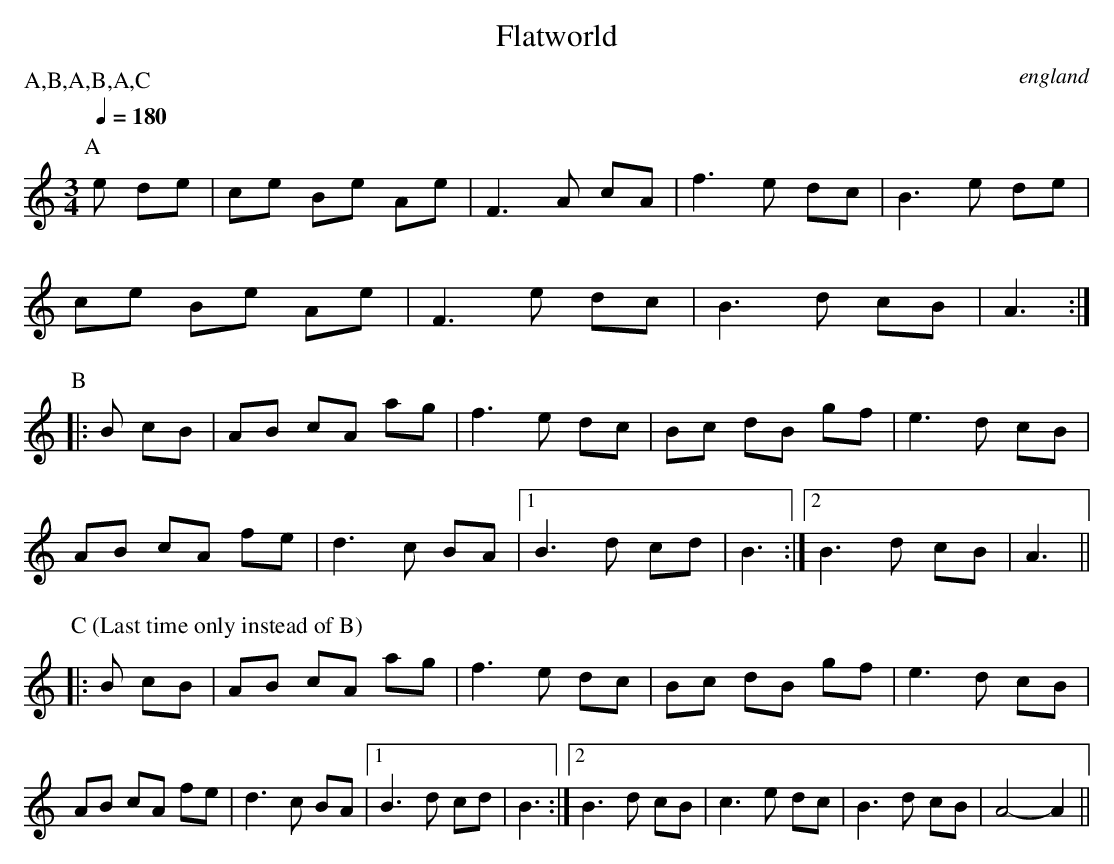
X:1
T:Flatworld
O:england
M:3/4
L:1/8
Q:1/4=180
P:A,B,A,B,A,C
K:Am
P:A
e de|ce Be Ae|F3 A cA|f3 e dc|B3 e de|
ce Be Ae|F3 e dc|B3 d cB|A3:|
P:B
|:B cB|AB cA ag|f3 e dc|Bc dB gf|e3 d cB|
AB cA fe|d3 c BA|[1B3 d cd|B3:|[2B3 d cB|A3||
P:C (Last time only instead of B)
|:B cB|AB cA ag|f3 e dc|Bc dB gf|e3 d cB|
AB cA fe|d3 c BA|[1B3 d cd|B3:|[2B3 d cB|c3 e dc|B3 d cB|A4-A2||
